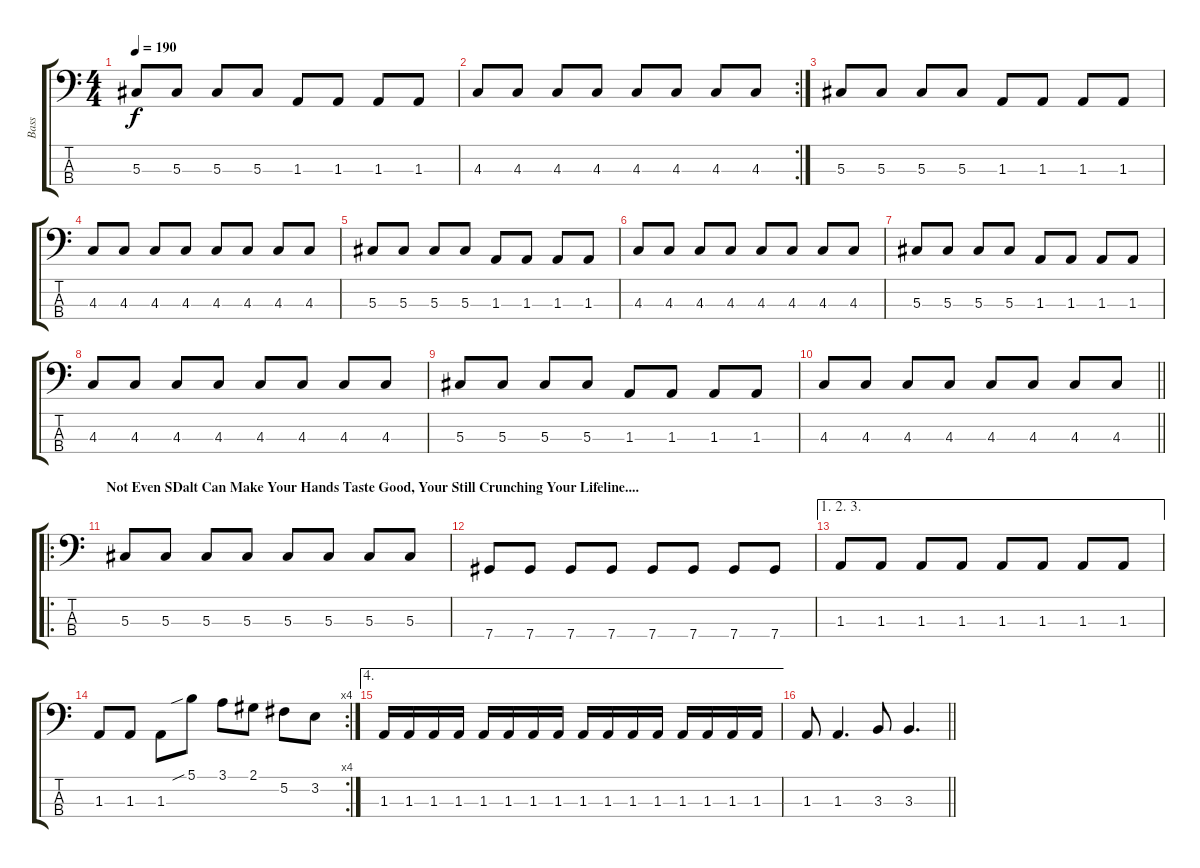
\track ("Bass" "Bass") {instrument electricbasspick}
\staff {score tabs}
\tuning (Gb2 Db2 Ab1 Db1) {hide}
\ts (4 4)
\tempo 190
\clef f4
\ks c
5.3.8{dy f} 5.3.8 5.3.8 5.3.8 1.3.8 1.3.8 1.3.8 1.3.8 |
\rc 2
4.3.8 4.3.8 4.3.8 4.3.8 4.3.8 4.3.8 4.3.8 4.3.8 |
5.3.8 5.3.8 5.3.8 5.3.8 1.3.8 1.3.8 1.3.8 1.3.8 |
4.3.8 4.3.8 4.3.8 4.3.8 4.3.8 4.3.8 4.3.8 4.3.8 |
5.3.8 5.3.8 5.3.8 5.3.8 1.3.8 1.3.8 1.3.8 1.3.8 |
4.3.8 4.3.8 4.3.8 4.3.8 4.3.8 4.3.8 4.3.8 4.3.8 |
5.3.8 5.3.8 5.3.8 5.3.8 1.3.8 1.3.8 1.3.8 1.3.8 |
4.3.8 4.3.8 4.3.8 4.3.8 4.3.8 4.3.8 4.3.8 4.3.8 |
5.3.8 5.3.8 5.3.8 5.3.8 1.3.8 1.3.8 1.3.8 1.3.8 |
\barLineRight lightlight
4.3.8 4.3.8 4.3.8 4.3.8 4.3.8 4.3.8 4.3.8 4.3.8 |
\ro
\section ("" "Not Even SDalt Can Make Your Hands Taste Good, Your Still Crunching Your Lifeline....")
5.3.8 5.3.8 5.3.8 5.3.8 5.3.8 5.3.8 5.3.8 5.3.8 |
7.4.8 7.4.8 7.4.8 7.4.8 7.4.8 7.4.8 7.4.8 7.4.8 |
\ae (1 2 3)
1.3.8 1.3.8 1.3.8 1.3.8 1.3.8 1.3.8 1.3.8 1.3.8 |
\rc 4
1.3.8 1.3.8 1.3.8 5.1{sib}.8 3.1.8 2.1.8 5.2.8 3.2.8 |
\ae 4
1.3.16 1.3.16 1.3.16 1.3.16 1.3.16 1.3.16 1.3.16 1.3.16 1.3.16 1.3.16 1.3.16 1.3.16 1.3.16 1.3.16 1.3.16 1.3.16 |
\barLineRight lightlight
1.3.8 1.3.4{d} 3.3.8 3.3.4{d}
